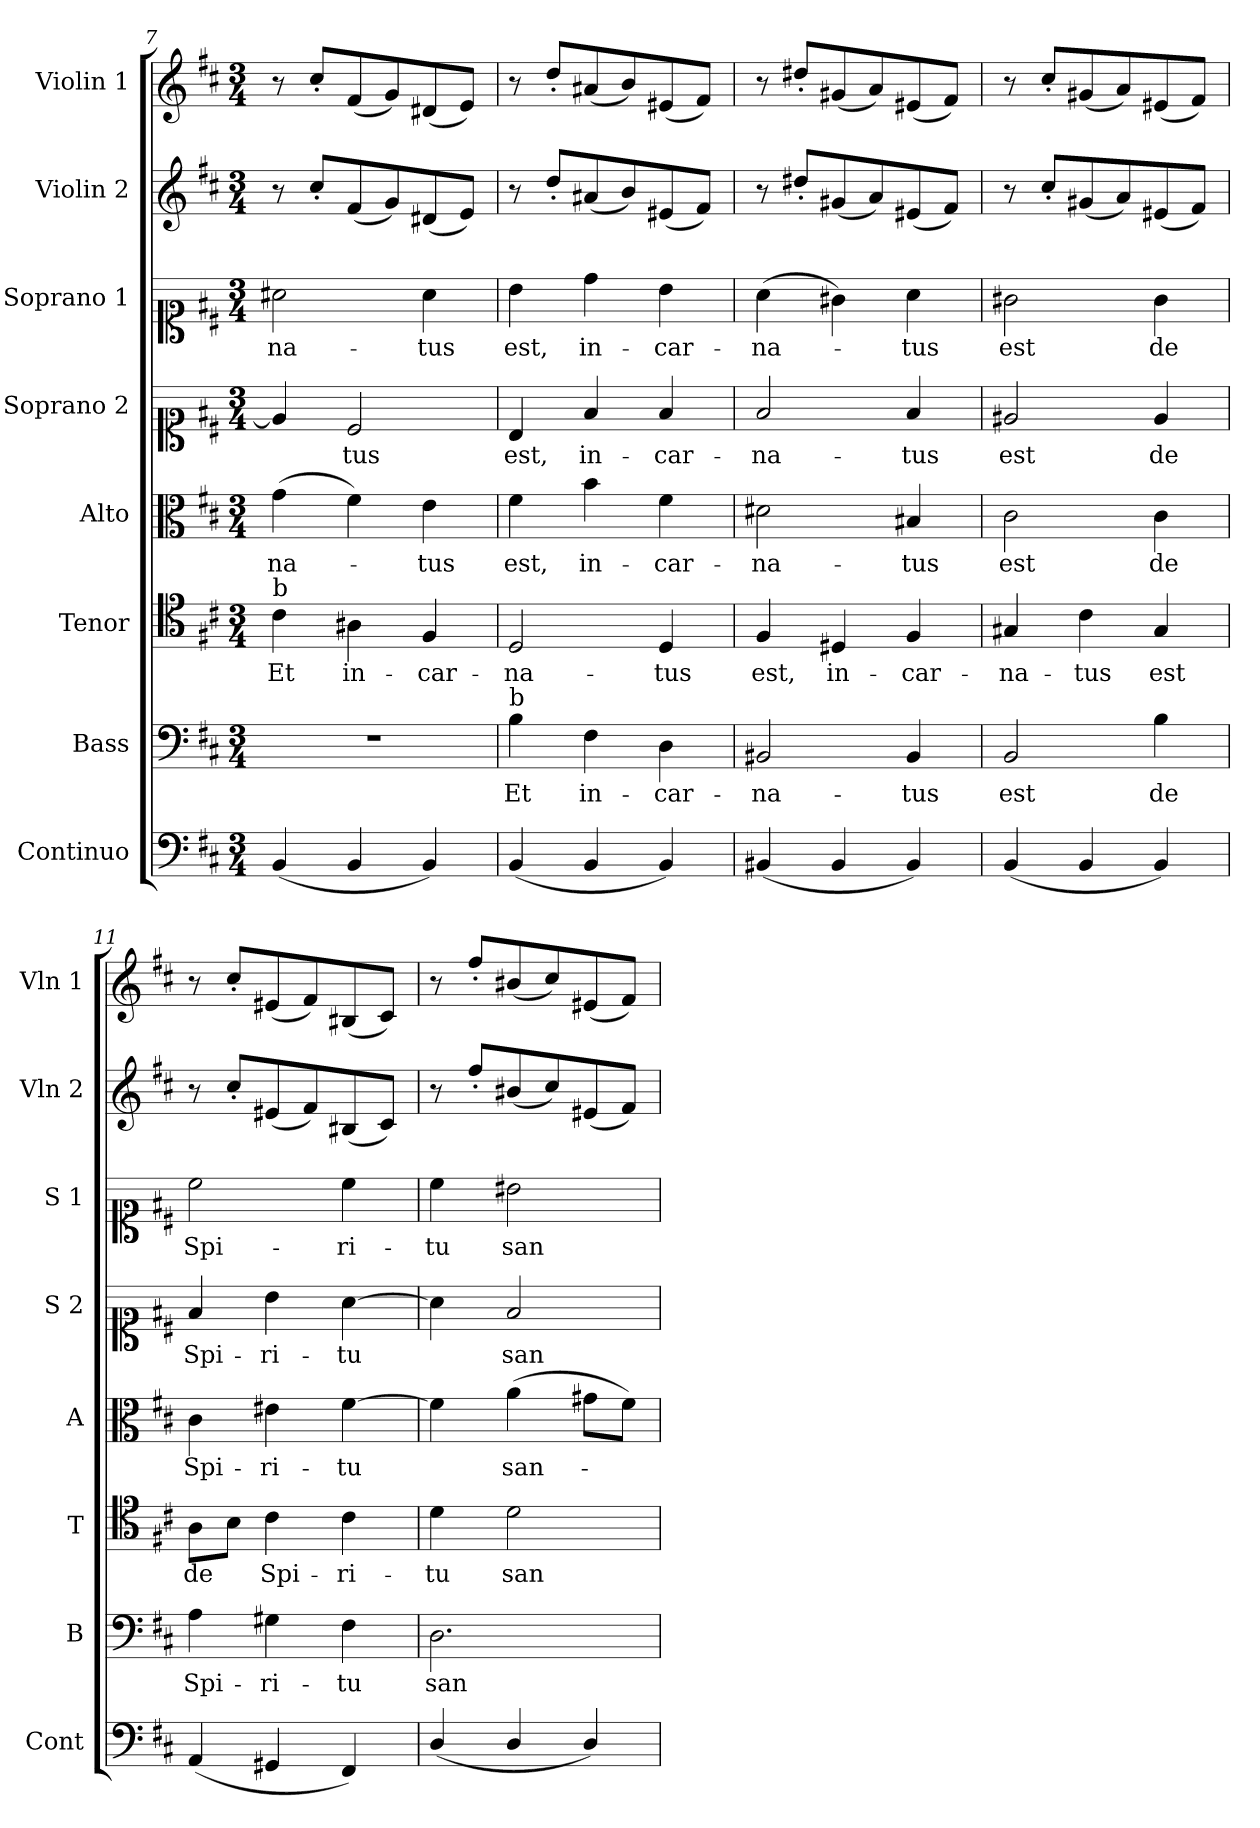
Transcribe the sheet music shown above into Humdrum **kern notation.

**kern	**kern	**text	**kern	**text	**kern	**text	**kern	**text	**kern	**text	**kern	**kern
*part8	*part7	*part7	*part6	*part6	*part5	*part5	*part4	*part4	*part3	*part3	*part2	*part1
*staff8	*staff7	*staff7	*staff6	*staff6	*staff5	*staff5	*staff4	*staff4	*staff3	*staff3	*staff2	*staff1
*I"Continuo	*I"Bass	*	*I"Tenor	*	*I"Alto	*	*I"Soprano 2	*	*I"Soprano 1	*	*I"Violin 2	*I"Violin 1
*I'Cont	*I'B	*	*I'T	*	*I'A	*	*I'S 2	*	*I'S 1	*	*I'Vln 2	*I'Vln 1
*clefF4	*clefF4	*	*clefC4	*	*clefC3	*	*clefC1	*	*clefC1	*	*clefG2	*clefG2
*k[f#c#]	*k[f#c#]	*	*k[f#c#]	*	*k[f#c#]	*	*k[f#c#]	*	*k[f#c#]	*	*k[f#c#]	*k[f#c#]
*M3/4	*M3/4	*	*M3/4	*	*M3/4	*	*M3/4	*	*M3/4	*	*M3/4	*M3/4
=7	=7	=7	=7	=7	=7	=7	=7	=7	=7	=7	=7	=7
!	!	!	!LO:TX:a:t=b	!	!	!	!	!	!	!	!	!
!	!	!	!	!LO:LY:b	!	!LO:LY:b	!	!	!	!LO:LY:b	!	!
(4BB/	2.r	.	4c#\	Et	(4g\	-na-	4e/]	.	2a#X\	-na-	8r	8r
.	.	.	.	.	.	.	.	.	.	.	8cc#'/L	8cc#'/L
!	!	!	!	!LO:LY:b	!	!	!	!LO:LY:b	!	!	!	!
4BB/	.	.	4A#X\	in-	4f#\)	.	2c#/	-tus	.	.	(8f#/	(8f#/
.	.	.	.	.	.	.	.	.	.	.	8g/)	8g/)
!	!	!	!	!LO:LY:b	!	!LO:LY:b	!	!	!	!LO:LY:b	!	!
4BB/)	.	.	4F#/	-car-	4e\	-tus	.	.	4a#\	-tus	(8d#X/	(8d#X/
.	.	.	.	.	.	.	.	.	.	.	8e/J)	8e/J)
=8	=8	=8	=8	=8	=8	=8	=8	=8	=8	=8	=8	=8
!	!LO:TX:a:t=b	!	!	!	!	!	!	!	!	!	!	!
!	!	!LO:LY:b	!	!LO:LY:b	!	!LO:LY:b	!	!LO:LY:b	!	!LO:LY:b	!	!
(4BB/	4B\	Et	2D/	-na-	4f#\	est,	4B/	est,	4b\	est,	8r	8r
.	.	.	.	.	.	.	.	.	.	.	8dd'/L	8dd'/L
!	!	!LO:LY:b	!	!	!	!LO:LY:b	!	!LO:LY:b	!	!LO:LY:b	!	!
4BB/	4F#\	in-	.	.	4b\	in-	4f#/	in-	4dd\	in-	(8a#X/	(8a#X/
.	.	.	.	.	.	.	.	.	.	.	8b/)	8b/)
!	!	!LO:LY:b	!	!LO:LY:b	!	!LO:LY:b	!	!LO:LY:b	!	!LO:LY:b	!	!
4BB/)	4D\	-car-	4D/	-tus	4f#\	-car-	4f#/	-car-	4b\	-car-	(8e#X/	(8e#X/
.	.	.	.	.	.	.	.	.	.	.	8f#/J)	8f#/J)
=9	=9	=9	=9	=9	=9	=9	=9	=9	=9	=9	=9	=9
!	!	!LO:LY:b	!	!LO:LY:b	!	!LO:LY:b	!	!LO:LY:b	!	!LO:LY:b	!	!
(4BB#X/	2BB#X/	-na-	4F#/	est,	2d#X\	-na-	2f#/	-na-	(4a\	-na-	8r	8r
.	.	.	.	.	.	.	.	.	.	.	8dd#X'/L	8dd#X'/L
!	!	!	!	!LO:LY:b	!	!	!	!	!	!	!	!
4BB#/	.	.	4D#X/	in-	.	.	.	.	4g#X\)	.	(8g#X/	(8g#X/
.	.	.	.	.	.	.	.	.	.	.	8a/)	8a/)
!	!	!LO:LY:b	!	!LO:LY:b	!	!LO:LY:b	!	!LO:LY:b	!	!LO:LY:b	!	!
4BB#/)	4BB#/	-tus	4F#/	-car-	4B#X/	-tus	4f#/	-tus	4a\	-tus	(8e#X/	(8e#X/
.	.	.	.	.	.	.	.	.	.	.	8f#/J)	8f#/J)
=10	=10	=10	=10	=10	=10	=10	=10	=10	=10	=10	=10	=10
!	!	!LO:LY:b	!	!LO:LY:b	!	!LO:LY:b	!	!LO:LY:b	!	!LO:LY:b	!	!
(4BB/	2BB/	est	4G#X/	-na-	2c#\	est	2e#X/	est	2g#X\	est	8r	8r
.	.	.	.	.	.	.	.	.	.	.	8cc#'/L	8cc#'/L
!	!	!	!	!LO:LY:b	!	!	!	!	!	!	!	!
4BB/	.	.	4c#\	-tus	.	.	.	.	.	.	(8g#X/	(8g#X/
.	.	.	.	.	.	.	.	.	.	.	8a/)	8a/)
!	!	!LO:LY:b	!	!LO:LY:b	!	!LO:LY:b	!	!LO:LY:b	!	!LO:LY:b	!	!
4BB/)	4B\	de	4G#/	est	4c#\	de	4e#/	de	4g#\	de	(8e#X/	(8e#X/
.	.	.	.	.	.	.	.	.	.	.	8f#/J)	8f#/J)
!!LO:PB:g=z
=11	=11	=11	=11	=11	=11	=11	=11	=11	=11	=11	=11	=11
!	!	!LO:LY:b	!	!LO:LY:b	!	!LO:LY:b	!	!LO:LY:b	!	!LO:LY:b	!	!
(4AA/	4A\	Spi-	8A\L	de	4c#\	Spi-	4f#/	Spi-	2cc#\	Spi-	8r	8r
.	.	.	8B\J	.	.	.	.	.	.	.	8cc#'/L	8cc#'/L
!	!	!LO:LY:b	!	!LO:LY:b	!	!LO:LY:b	!	!LO:LY:b	!	!	!	!
4GG#X/	4G#X\	-ri-	4c#\	Spi-	4e#X\	-ri-	4b\	-ri-	.	.	(8e#X/	(8e#X/
.	.	.	.	.	.	.	.	.	.	.	8f#/)	8f#/)
!	!	!LO:LY:b	!	!LO:LY:b	!	!LO:LY:b	!	!LO:LY:b	!	!LO:LY:b	!	!
4FF#/)	4F#\	-tu	4c#\	-ri-	[4f#\	-tu	[4a\	-tu	4cc#\	-ri-	(8B#X/	(8B#X/
.	.	.	.	.	.	.	.	.	.	.	8c#/J)	8c#/J)
=12	=12	=12	=12	=12	=12	=12	=12	=12	=12	=12	=12	=12
!	!	!LO:LY:b	!	!LO:LY:b	!	!	!	!	!	!LO:LY:b	!	!
(4D/	2.D\	san-	4d\	-tu	4f#\]	.	4a\]	.	4cc#\	-tu	8r	8r
.	.	.	.	.	.	.	.	.	.	.	8ff#'/L	8ff#'/L
!	!	!	!	!LO:LY:b	!	!LO:LY:b	!	!LO:LY:b	!	!LO:LY:b	!	!
4D/	.	.	2d\	san-	(4a\	san-	2f#/	san-	2b#X\	san-	(8b#X/	(8b#X/
.	.	.	.	.	.	.	.	.	.	.	8cc#/)	8cc#/)
4D/)	.	.	.	.	8g#X\L	.	.	.	.	.	(8e#X/	(8e#X/
.	.	.	.	.	8f#\J)	.	.	.	.	.	8f#/J)	8f#/J)
=	=	=	=	=	=	=	=	=	=	=	=	=
*-	*-	*-	*-	*-	*-	*-	*-	*-	*-	*-	*-	*-
